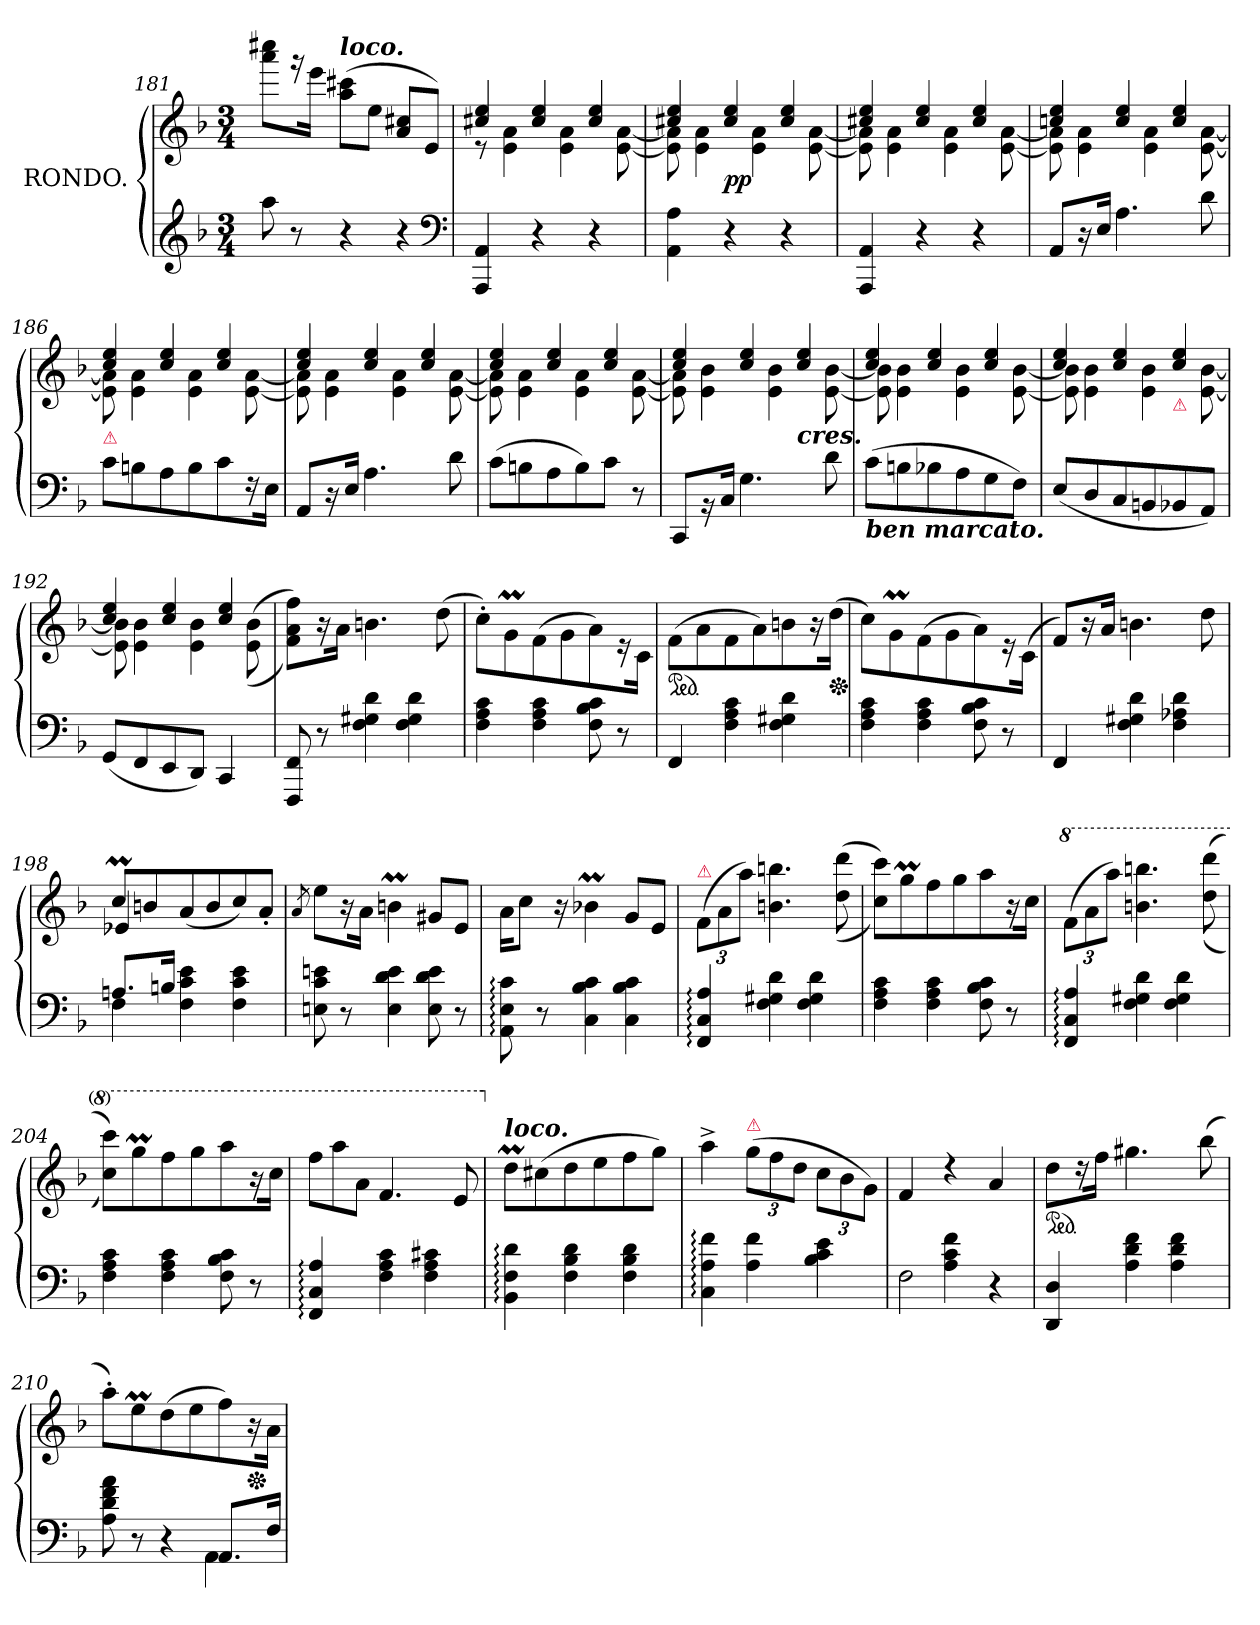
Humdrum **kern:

**kern	**kern	**dynam
*part1	*part1	*part1
*staff2	*staff1	*staff1/2
*I"RONDO.	*	*
*clefG2	*clefG2	*
*k[b-]	*k[b-]	*
*M3/4	*M3/4	*
=181	=181	=181
8aa	8aaa 8cccc#XL	.
8r	16rggg	.
.	16eeeJk	.
!	!LO:TX:a:Bi:t=loco.	!
4r	(>8aa 8ccc#XL	.
.	8eeJ	.
4r	8a 8cc#XL	.
.	8eJ)	.
*clefF4	*	*
=182	=182	=182
*	*^	*
4AAA 4AA	4cc#X 4ee	8re	.
.	.	4e 4a	.
4r	4cc# 4ee	.	.
.	.	4e 4a	.
4r	4cc# 4ee	.	.
.	.	[8e [8a	.
=183	=183	=183	=183
4AA 4A	4cc#X 4ee	8e] 8a]	.
.	.	4e 4a	.
4r	4cc# 4ee	.	pp
.	.	4e 4a	.
4r	4cc# 4ee	.	.
.	.	[8e [8a	.
=184	=184	=184	=184
4AAA 4AA	4cc#X 4ee	8e] 8a]	.
.	.	4e 4a	.
4r	4cc# 4ee	.	.
.	.	4e 4a	.
4r	4cc# 4ee	.	.
.	.	[8e [8a	.
=185	=185	=185	=185
8AAL	4ccn 4ee	8e] 8a]	.
16r	.	4e 4a	.
16EJk	.	.	.
4.A	4cc 4ee	.	.
.	.	4e 4a	.
.	4cc 4ee	.	.
8d	.	[8e [8a	.
=186	=186	=186	=186
!	!LO:TX:b:Bi:color=crimson:t=⚠	!	!
8cL	4cc 4ee	8e] 8a]	.
8Bn	.	4e 4a	.
8A	4cc 4ee	.	.
8B	.	4e 4a	.
8c	4cc 4ee	.	.
16r	.	[8e [8a	.
16EJk	.	.	.
=187	=187	=187	=187
8AAL	4cc 4ee	8e] 8a]	.
16r	.	4e 4a	.
16EJk	.	.	.
4.A	4cc 4ee	.	.
.	.	4e 4a	.
.	4cc 4ee	.	.
8d	.	[8e [8a	.
=188	=188	=188	=188
(>8cL	4cc 4ee	8e] 8a]	.
8Bn	.	4e 4a	.
8A	4cc 4ee	.	.
8B)	.	4e 4a	.
8cJ	4cc 4ee	.	.
8r	.	[8e [8a	.
=189	=189	=189	=189
8CCL	4cc 4ee	8e] 8a]	.
16rBB	.	4e 4b-	.
16CJk	.	.	.
4.G	4cc 4ee	.	.
.	.	4e 4b-	.
!	!LO:TX:c:Bi:t=cres.	!	!
.	4cc 4ee	.	.
8d	.	[8e [8b-	.
=190	=190	=190	=190
!LO:TX:b:Bi:t=ben marcato.	!	!	!
(>8cL	4cc 4ee	8e] 8b-]	.
8Bn	.	4e 4b-	.
8B-X	4cc 4ee	.	.
8A	.	4e 4b-	.
8G	4cc 4ee	.	.
8FJ)	.	[8e [8b-	.
=191	=191	=191	=191
(<8EL	4cc 4ee	8e] 8b-]	.
8D	.	4e 4b-	.
8C	4cc 4ee	.	.
8BBn	.	4e 4b-	.
!	!LO:TX:b:Bi:color=crimson:t=⚠	!	!
8BB-X	4cc 4ee	.	.
8AAJ)	.	[8e [8b-	.
=192	=192	=192	=192
(<8GGL	4cc 4ee	8e] 8b-]	.
8FF	.	4e 4b-	.
8EE	4cc 4ee	.	.
8DDJ)	.	4e 4b-	.
4CC	4cc 4ee	.	.
.	.	(<(>8e 8b-	.
*	*v	*v	*
=193	=193	=193
8FFF 8FF	8f\ 8a\ 8ff\L))	.
8r	16r	.
.	16a\Jk	.
4F 4G#X 4d	4.bn	.
4F 4G# 4d	.	.
.	(>8dd	.
=194	=194	=194
4F 4A 4c	8cc'>\L)	.
.	8gM	.
4F 4A 4c	(>8f	.
.	8g	.
8F 8B- 8c	8a)	.
8r	16r	.
.	16cJk	.
=195	=195	=195
*	*ped	*
4FF	(>8f\L	.
.	8a	.
4F 4A 4c	8f	.
.	8a)	.
4F 4G#X 4d	8bn	.
.	16r	.
*	*Xped	*
.	(>16ddJk	.
=196	=196	=196
4F 4A 4c	8cc\L)	.
.	8gM	.
4F 4A 4c	(>8f	.
.	8g	.
8F 8B- 8c	8a)	.
8r	16r	.
.	(<16cJk	.
=197	=197	=197
4FF	8fL)	.
.	16r	.
.	16aJk	.
4F 4G#X 4d	4.bn	.
4F 4A-X 4d	.	.
.	8dd	.
=198	=198	=198
*^	*^	*
8.AnL	4F	8ccML	4e-X/	.
.	.	8bn	.	.
16BnJk	.	.	.	.
4F 4c 4e	2ryy	(>8a	2ryy	.
.	.	8b	.	.
4F 4c 4e	.	8cc)	.	.
.	.	8a'>J	.	.
*v	*v	*	*	*
*	*v	*v	*
=199	=199	=199
.	8qa/	.
8En 8c 8en	8eeL	.
8r	16r	.
.	16aJk	.
4E 4d 4e	4bnm	.
8E 8d 8e	8g#XL	.
8r	8eJ	.
=200	=200	=200
8AA: 8E: 8c:	16aKL	.
.	8ccJ	.
8r	.	.
.	16r	.
4C 4B- 4c	4b-XM	.
4C 4B- 4c	8gL	.
.	8eJ	.
=201	=201	=201
!	!LO:TX:a:color=crimson:t=⚠	!
4FF: 4C: 4A:	(>12fL	.
.	12a	.
.	12aaJ)	.
4F 4G#X 4d	4.bn 4.bbn	.
4F 4G# 4d	.	.
.	(<(>8dd 8ddd	.
=202	=202	=202
4F 4A 4c	8cc 8cccL))	.
.	8ggM	.
4F 4A 4c	8ff	.
.	8gg	.
8F 8B- 8c	8aa	.
8r	16r	.
.	16ccJk	.
=203	=203	=203
*	*8va	*
4FF: 4C: 4A:	(>12ffL	.
.	12aa	.
.	12aaaJ)	.
4F 4G#X 4d	4.bbn 4.bbbn	.
4F 4G# 4d	.	.
.	(>(>8ddd 8dddd	.
=204	=204	=204
4F 4A 4c	8ccc 8ccccL))	.
.	8gggM	.
4F 4A 4c	8fff	.
.	8ggg	.
8F 8B- 8c	8aaa	.
8r	16r	.
.	16cccJk	.
=205	=205	=205
*	*Xtuplet	*
4FF: 4C: 4A:	12fffL	.
.	12aaa	.
.	12aaJ	.
4F 4A 4c	4.ff	.
4F 4A 4c#X	.	.
.	8ee	.
=206	=206	=206
*	*X8va	*
!	!LO:TX:a:Bi:t=loco.	!
4BB-: 4F: 4d:	8ddML	.
.	(>8cc#X	.
4F 4B- 4d	8dd	.
.	8ee	.
4F 4B- 4d	8ff	.
.	8ggJ)	.
=207	=207	=207
4C: 4A: 4f:	4aa^>	.
*	*tuplet	*
!	!LO:TX:a:color=crimson:t=⚠	!
4A 4f	(>12ggL	.
.	12ff	.
.	12ddJ	.
4B- 4c 4e	12cc\L	.
.	12b-\	.
.	12g\J)	.
=208	=208	=208
*^	*	*
4ryy	2F	4f	.
4A\ 4c\ 4f\	.	4rdd	.
4r	4ryy	4a	.
*v	*v	*	*
=209	=209	=209
*	*ped	*
4DD 4D	8ddL	.
.	16rdd	.
.	16ffJk	.
4A 4d 4f	4.gg#X	.
4A 4d 4f	.	.
.	(>8bb-	.
=210	=210	=210
*^	*	*
8A\ 8d\ 8f\ 8a\	2ryy	8aa'>L)	.
8r	.	8eem	.
4r	.	(>8dd	.
.	.	8ee	.
8.AAL	4AA	8ff)	.
*	*	*Xped	*
.	.	16r	.
16FJk	.	16aJk	.
*v	*v	*	*
=	=	=
*-	*-	*-
